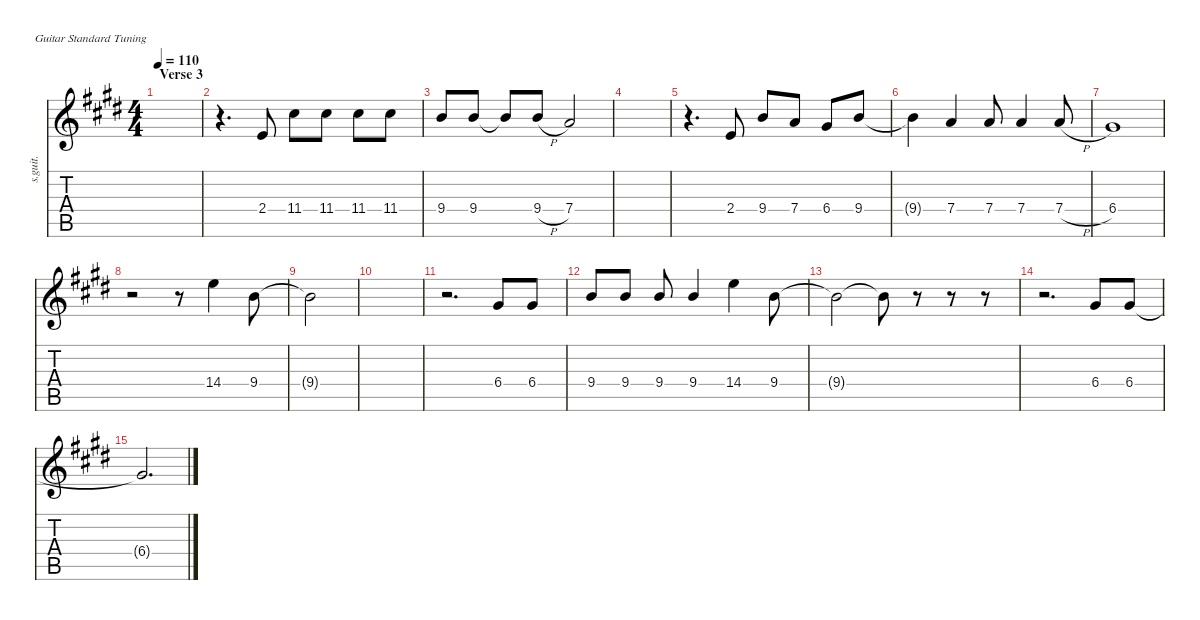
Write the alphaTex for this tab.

\defaultSystemsLayout 4
\hideDynamics
\bracketExtendMode nobrackets
\otherSystemsTrackNameOrientation horizontal
\track ("Steel Guitar" "s.guit.") {instrument acousticguitarsteel}
\staff {score tabs}
\tuning (E4 B3 G3 D3 A2 E2)
\ts (4 4)
\section ("" "Verse 3")
\tempo 110
\clef g2
\ks e
|
r.4{d beam Down} 2.4{acc forcenatural}.8{beam Up} 11.4{acc #}.8{beam Down} 11.4{acc #}.8{beam Down} 11.4{acc #}.8{beam Down} 11.4{acc #}.8{beam Down} |
9.4{acc forcenatural}.8{beam Up} 9.4{acc forcenatural}.8{beam Up} 9.4{t acc forcenatural}.8{beam Up} 9.4{h acc forcenatural}.8{beam Up} 7.4{acc forcenatural}.2{beam Up} |
|
r.4{d beam Down} 2.4{acc forcenatural}.8{beam Up} 9.4{acc forcenatural}.8{beam Up} 7.4{acc forcenatural}.8{beam Up} 6.4{acc #}.8{beam Up} 9.4{acc forcenatural}.8{beam Up} |
9.4{t acc forcenatural}.4{beam Down} 7.4{acc forcenatural}.4{beam Up} 7.4{acc forcenatural}.8{beam Up} 7.4{acc forcenatural}.4{beam Up} 7.4{h acc forcenatural}.8{beam Up} |
6.4{acc #}.1{beam Up} |
r.2{beam Down} r.8{beam Down} 14.4{acc forcenatural}.4{beam Down} 9.4{acc forcenatural}.8{beam Down} |
9.4{t acc forcenatural}.2{beam Down} |
|
r.2{d beam Down} 6.4{acc #}.8{beam Up} 6.4{acc #}.8{beam Up} |
9.4{acc forcenatural}.8{beam Up} 9.4{acc forcenatural}.8{beam Up} 9.4{acc forcenatural}.8{beam Up} 9.4{acc forcenatural}.4{beam Up} 14.4{acc forcenatural}.4{beam Down} 9.4{acc forcenatural}.8{beam Down} |
9.4{t acc forcenatural}.2{beam Down} 9.4{t acc forcenatural}.8{beam Down} r.8{beam Down} r.8{beam Down} r.8{beam Down} |
r.2{d beam Down} 6.4{acc #}.8{beam Up} 6.4{acc #}.8{beam Up} |
6.4{t acc #}.2{d beam Up}
